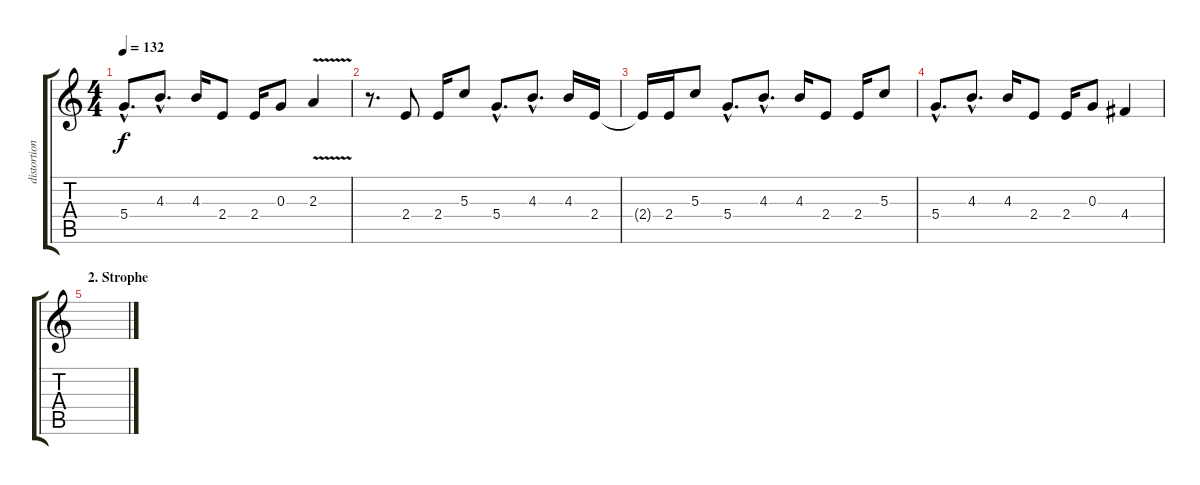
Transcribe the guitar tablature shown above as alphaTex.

\track ("distortion guitar" "distortion") {instrument distortionguitar}
\staff {score tabs}
\tuning (E4 B3 G3 D3 A2 E2) {hide}
\ts (4 4)
\tempo 132
\clef g2
\ks c
5.4{hac}.8{d dy f} 4.3{hac}.8{d} 4.3.16 2.4.8 2.4.16 0.3.8 2.3{v}.4 |
r.8{d} 2.4.8 2.4.16 5.3.8 5.4{hac}.8{d} 4.3{hac}.8{d} 4.3.16 2.4.16 |
2.4{t}.16 2.4.16 5.3.8 5.4{hac}.8{d} 4.3{hac}.8{d} 4.3.16 2.4.8 2.4.16 5.3.8 |
5.4{hac}.8{d} 4.3{hac}.8{d} 4.3.16 2.4.8 2.4.16 0.3.8 4.4.4 |
\section ("" "2. Strophe")
